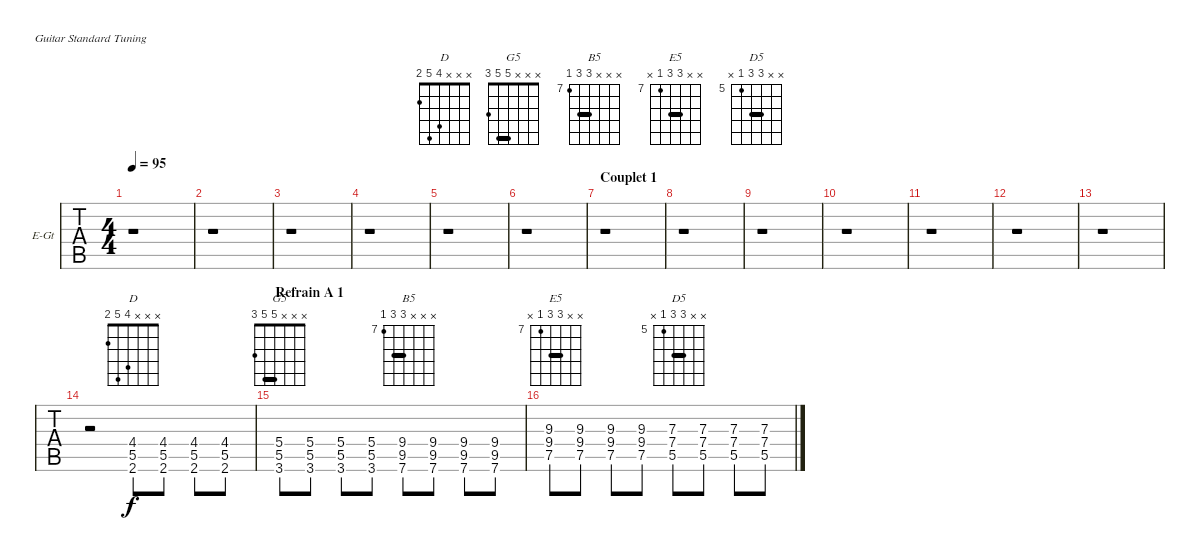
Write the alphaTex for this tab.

\bracketExtendMode groupsimilarinstruments
\firstSystemTrackNameOrientation horizontal
\otherSystemsTrackNameOrientation horizontal
\chordDiagramsInScore
\track ("Guitare Saturé" "E-Gt") {instrument distortionguitar}
\staff {tabs}
\tuning (E4 B3 G3 D3 A2 E2)
\chord ("D" x x x 4 5 2) {showfingering false}
\chord ("G5" x x x 5 5 3) {showfingering false barre 5}
\chord ("B5" x x x 9 9 7) {firstfret 7 showfingering false barre 9}
\chord ("E5" x x 9 9 7 x) {firstfret 7 showfingering false barre 9}
\chord ("D5" x x 7 7 5 x) {firstfret 5 showfingering false barre 7}
\ts (4 4)
\tempo 95
\clef g2
\ks c
r.1{dy f instrument distortionguitar} |
r.1 |
r.1 |
r.1 |
r.1 |
r.1 |
\section ("" "Couplet 1")
r.1 |
r.1 |
r.1 |
r.1 |
r.1 |
r.1 |
r.1 |
r.2 (4.4 5.5 2.6).8{ch "D"} (4.4 5.5 2.6).8 (4.4 5.5 2.6).8 (4.4 5.5 2.6).8 |
\section ("" "Refrain A 1")
(5.4 5.5 3.6).8{ch "G5"} (5.4 5.5 3.6).8 (5.4 5.5 3.6).8 (5.4 5.5 3.6).8 (9.4 9.5 7.6).8{ch "B5"} (9.4 9.5 7.6).8 (9.4 9.5 7.6).8 (9.4 9.5 7.6).8 |
(9.3 9.4 7.5).8{ch "E5"} (9.3 9.4 7.5).8 (9.3 9.4 7.5).8 (9.3 9.4 7.5).8 (7.3 7.4 5.5).8{ch "D5"} (7.3 7.4 5.5).8 (7.3 7.4 5.5).8 (7.3 7.4 5.5).8
